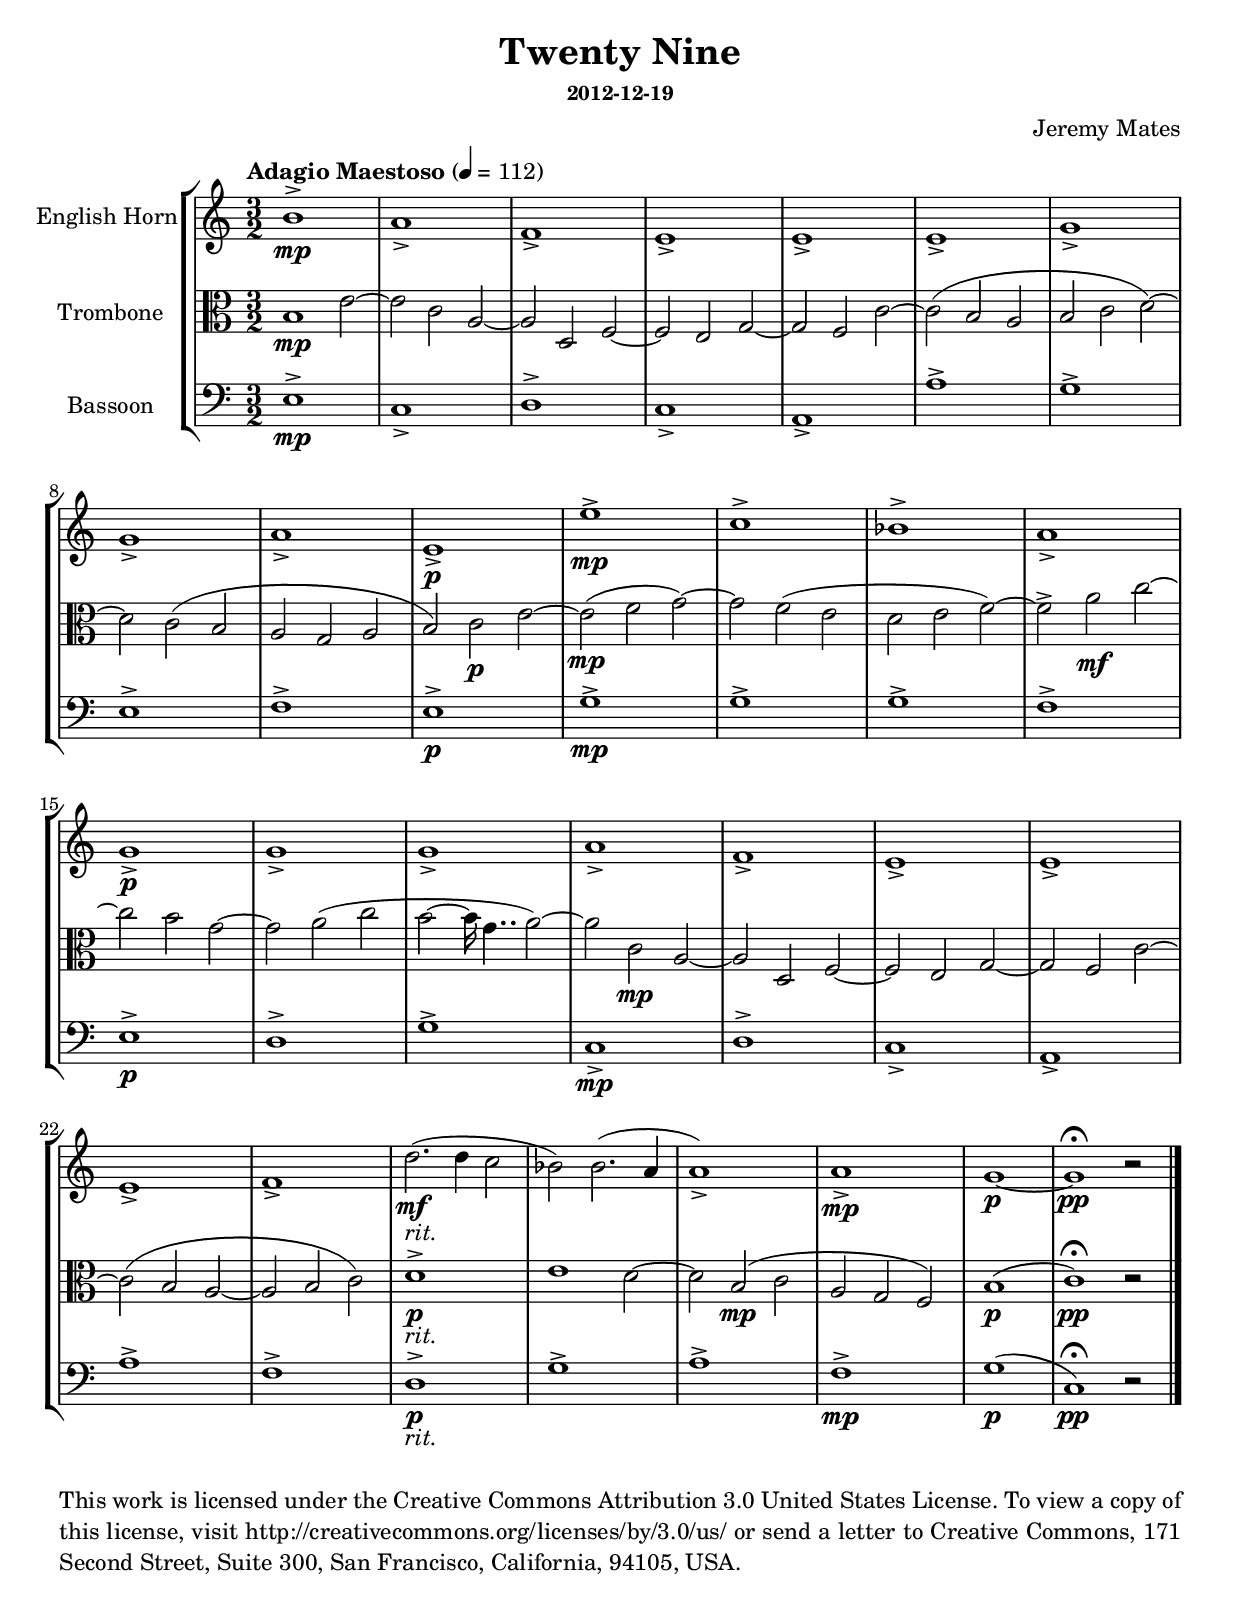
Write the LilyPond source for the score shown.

% LilyPond engraving system - http://www.lilypond.org/

\version "2.16.0"
\include "articulate.ly"

#(define-markup-list-command (paragraph layout props args) (markup-list?) (interpret-markup-list layout props (make-justified-lines-markup-list (cons (make-hspace-markup 0) args))))

\header {
  title       = "Twenty Nine"
  subsubtitle = "2012-12-19"
  composer    = "Jeremy Mates"
% copyright   = "© 2012 Creative Commons Attribution 3.0 United States License"
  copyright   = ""
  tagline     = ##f
}

keytempoetc = {
  \tempo "Adagio Maestoso" 4=112
  \time 3/2
}

voiceone = \relative b' {
  \keytempoetc
  \clef treble

  b1*3/2->\mp
  a1*3/2->
  f1*3/2->
  e1*3/2->
  e1*3/2->
  e1*3/2->
  g1*3/2->
  g1*3/2->
  a1*3/2->
  e1*3/2->\p
  e'1*3/2->\mp
  c1*3/2->
  bes1*3/2->
  a1*3/2->
  g1*3/2->\p
  g1*3/2->
  g1*3/2->
  a1*3/2->
  f1*3/2->
  e1*3/2->
  e1*3/2->
  e1*3/2->
  f1*3/2->
  d'2.\mf(_\markup { \italic "rit." } d4 c2
  bes2) bes2.( a4
  a1*3/2->)
  a1*3/2->\mp
  g1*3/2~\p
  g1\pp\fermata r2
}

voicetwo = \relative b {
  \keytempoetc
  \clef alto

  b1\mp e2~
  e2 c a~
  a2 d, f~
  f2 e g~
  g2 f c'~
  c2( b a
  b2 c d~)
  d2 c( b
  a2 g a
  b2) c\p e~
  e2\mp( f2 g~)
  g2 f( e
  d2 e f~)
  f2-> a\mf c~
  c2 b g~
  g2 a( c
  b2~ b16 g4.. a2~)
  a2 c,\mp a~
  a2 d, f~
  f2 e g~
  g2 f c'~
  c2( b a~
  a2 b c)
  d1*3/2->\p_\markup { \italic "rit." } 
  e1 d2~
  d2 b\mp( c
  a2 g f)
  b1*3/2\p(
  c1\pp\fermata) r2
}

voicethree = \relative e {
  \keytempoetc
  \clef bass

  e1*3/2->\mp
  c1*3/2->
  d1*3/2->
  c1*3/2->
  a1*3/2->
  a'1*3/2->
  g1*3/2->
  e1*3/2->
  f1*3/2->
  e1*3/2->\p
  g1*3/2->\mp
  g1*3/2->
  g1*3/2->
  f1*3/2->
  e1*3/2->\p
  d1*3/2->
  g1*3/2->
  c,1*3/2->\mp
  d1*3/2->
  c1*3/2->
  a1*3/2->
  a'1*3/2->
  f1*3/2->
  d1*3/2->\p_\markup { \italic "rit." } 
  g1*3/2->
  a1*3/2->
  f1*3/2->\mp
  g1*3/2\p(
  c,1\pp)\fermata r2
}

%                                                                           %
%%%%%%%%%%%%%%%%%%%%%%%%%%%%%%%     Misc.     %%%%%%%%%%%%%%%%%%%%%%%%%%%%%%%
%                                                                           %

upper = {
  \set Staff.instrumentName = #"English Horn"
  \set Staff.midiInstrument = #"english horn"
  \voiceone

  \bar "|."
}

middle = {
  \set Staff.instrumentName = #"Trombone"
  \set Staff.midiInstrument = #"trombone"
  \voicetwo

  \bar "|."
}

lower = {
  \set Staff.instrumentName = #"Bassoon"
  \set Staff.midiInstrument = #"bassoon"
  \voicethree

  \bar "|."
}

theblackdots = {
  <<
    \new StaffGroup <<
      \new Staff = "upper" \upper
      \new Staff = "middle" \middle
      \new Staff = "lower" \lower
    >>
  >>
}

themusic = {
  <<
    \new PianoStaff <<
      \set Score.midiChannelMapping = #'instrument
      \new Staff = "upper" \upper
      \new Staff = "middle" \middle
      \new Staff = "lower" \lower
    >>
  >>
}

\score {
  \theblackdots
  \layout { indent = 2.3\cm }
}
\score {
  \articulate { \themusic }
  \midi { }
}
  \markuplist { \paragraph {
This work is licensed under the Creative Commons Attribution 3.0 United
States License. To view a copy of this license, visit
http://creativecommons.org/licenses/by/3.0/us/ or send a letter to
Creative Commons, 171 Second Street, Suite 300, San Francisco,
California, 94105, USA.
} }
